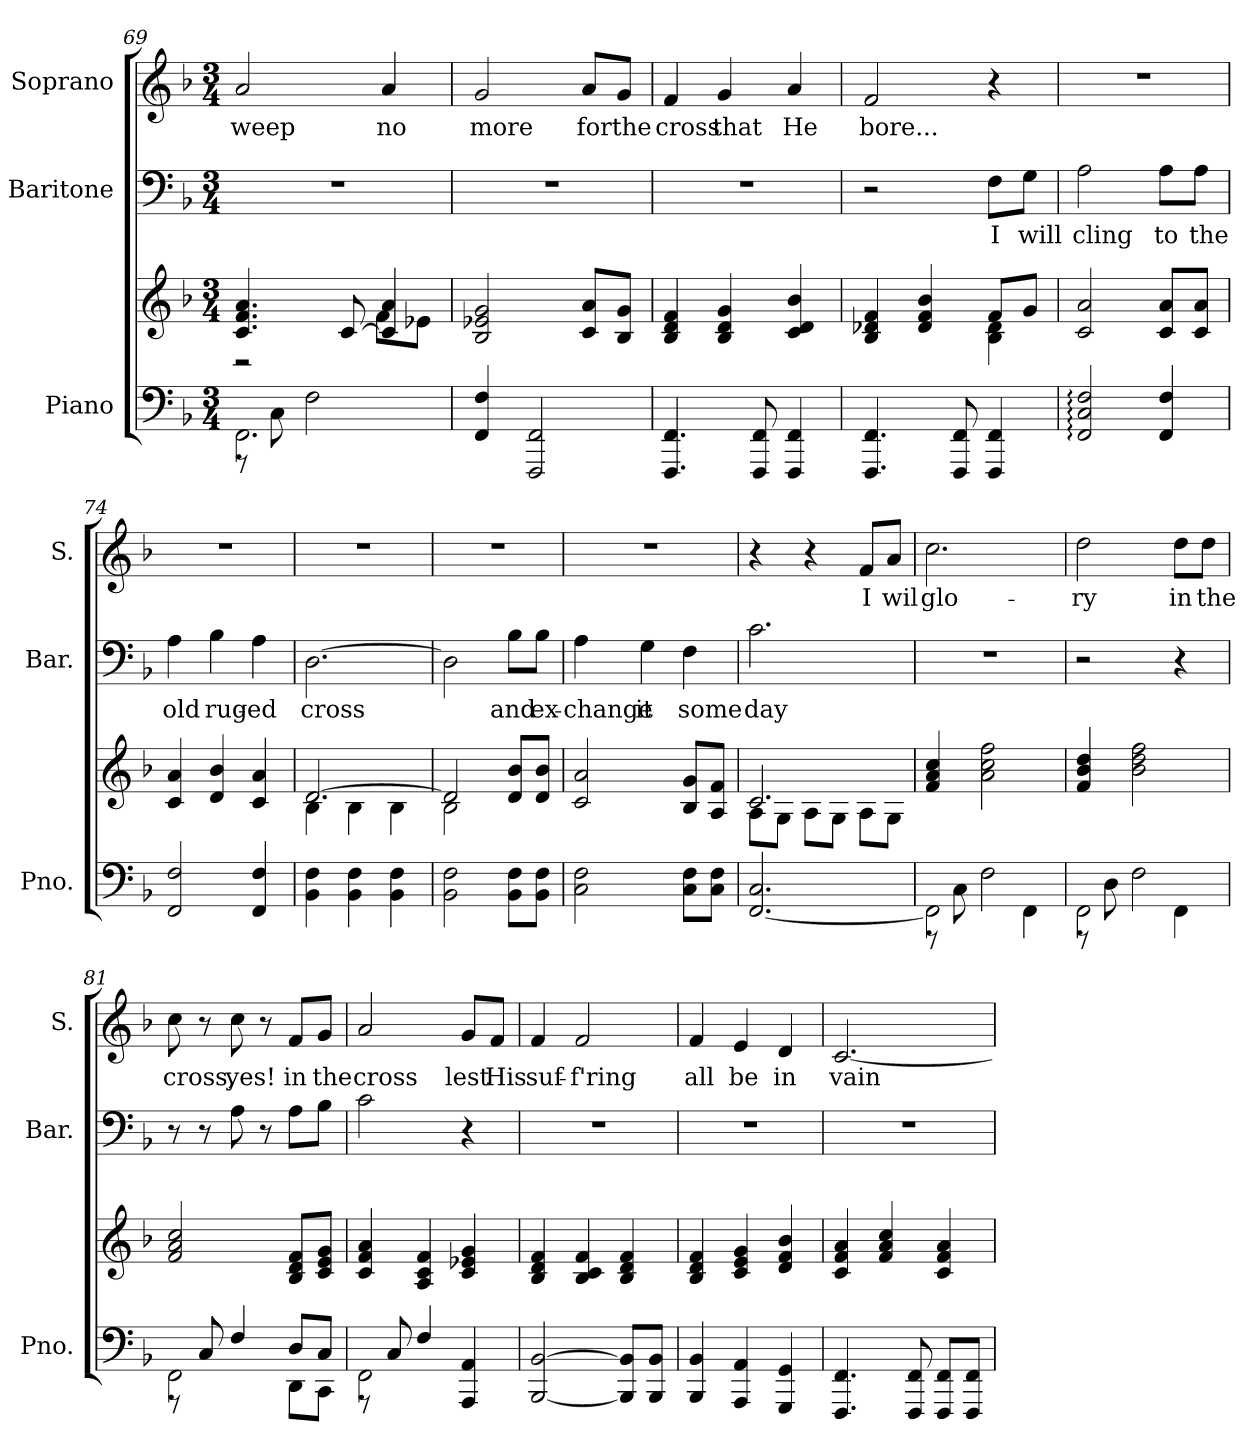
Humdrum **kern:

**kern	**kern	**kern	**text	**kern	**text
*part3	*part3	*part2	*part2	*part1	*part1
*staff4	*staff3	*staff2	*staff2	*staff1	*staff1
*I"Piano	*	*I"Baritone	*	*I"Soprano	*
*I'Pno.	*	*I'Bar.	*	*I'S.	*
*clefF4	*clefG2	*clefF4	*	*clefG2	*
*k[b-]	*k[b-]	*k[b-]	*	*k[b-]	*
*F:	*F:	*F:	*	*F:	*
*M3/4	*M3/4	*M3/4	*	*M3/4	*
=69	=69	=69	=69	=69	=69
*^	*^	*	*	*	*
2.FF\	8r	4.c/ 4.f/ 4.a/	2r	2.r	.	2a/	weep
.	8C\	.	.	.	.	.	.
.	2F\	.	.	.	.	.	.
.	.	[8c/	.	.	.	.	.
.	.	4c/] 4a/	8f\L	.	.	4a/	no
.	.	.	8e-X\J	.	.	.	.
*v	*v	*	*	*	*	*	*
*	*v	*v	*	*	*	*
=70	=70	=70	=70	=70	=70
4FF/ 4F/	2B-/ 2e-X/ 2g/	2.r	.	2g/	more
2FFF/ 2FF/	.	.	.	.	.
.	8c/ 8a/L	.	.	8a/L	for
.	8B-/ 8g/J	.	.	8g/J	the
!!LO:PB:g=z
=71	=71	=71	=71	=71	=71
4.FFF/ 4.FF/	4B-/ 4d/ 4f/	2.r	.	4f/	cross
.	4B-/ 4d/ 4g/	.	.	4g/	that
8FFF/ 8FF/	.	.	.	.	.
4FFF/ 4FF/	4c/ 4d/ 4b-/	.	.	4a/	He
=72	=72	=72	=72	=72	=72
*	*^	*	*	*	*
4.FFF/ 4.FF/	4B-/ 4d-X/ 4f/	2ryy	2r	.	2f/	bore...
.	4d-/ 4f/ 4b-/	.	.	.	.	.
8FFF/ 8FF/	.	.	.	.	.	.
4FFF/ 4FF/	4B-\ 4d-\	8f/L	8F\L	I	4r	.
.	.	8g/J	8G\J	will	.	.
*	*v	*v	*	*	*	*
=73	=73	=73	=73	=73	=73
2FF/: 2C/: 2F/:	2c/ 2a/	2A\	cling	2.r	.
4FF/ 4F/	8c/ 8a/L	8A\L	to	.	.
.	8c/ 8a/J	8A\J	the	.	.
=74	=74	=74	=74	=74	=74
2FF/ 2F/	4c/ 4a/	4A\	old	2.r	.
.	4d/ 4b-/	4B-\	rug-	.	.
4FF/ 4F/	4c/ 4a/	4A\	-ed	.	.
=75	=75	=75	=75	=75	=75
*	*^	*	*	*	*
4BB-\ 4F\	[2.d/	4B-\	[2.D\	cross	2.r	.
4BB-\ 4F\	.	4B-\	.	.	.	.
4BB-\ 4F\	.	4B-\	.	.	.	.
=76	=76	=76	=76	=76	=76	=76
2BB-\ 2F\	2d/]	2B-\	2D\]	.	2.r	.
8BB-\ 8F\L	8d/ 8b-/L	4ryy	8B-\L	and	.	.
8BB-\ 8F\J	8d/ 8b-/J	.	8B-\J	ex-	.	.
*	*v	*v	*	*	*	*
!!LO:LB:g=z
=77	=77	=77	=77	=77	=77
2C\ 2F\	2c/ 2a/	4A\	-change	2.r	.
.	.	4G\	it	.	.
8C\ 8F\L	8B-/ 8g/L	4F\	some	.	.
8C\ 8F\J	8A/ 8f/J	.	.	.	.
=78	=78	=78	=78	=78	=78
*	*^	*	*	*	*
[2.FF/ 2.C/	2.c/	8A\L	2.c\	day	4r	.
.	.	8G\J	.	.	.	.
.	.	8A\L	.	.	4r	.
.	.	8G\J	.	.	.	.
.	.	8A\L	.	.	8f/L	I
.	.	8G\J	.	.	8a/J	wil
*	*v	*v	*	*	*	*
=79	=79	=79	=79	=79	=79
*^	*	*	*	*	*
2FF\]	8r	4f/ 4a/ 4cc/	2.r	.	2.cc\	glo-
.	8C\	.	.	.	.	.
.	2F\	2a\ 2cc\ 2ff\	.	.	.	.
4FF\	.	.	.	.	.	.
=80	=80	=80	=80	=80	=80	=80
2FF\	8r	4f/ 4b-/ 4dd/	2r	.	2dd\	-ry
.	8D\	.	.	.	.	.
.	2F\	2b-\ 2dd\ 2ff\	.	.	.	.
4FF\	.	.	4r	.	8dd\L	in
.	.	.	.	.	8dd\J	the
=81	=81	=81	=81	=81	=81	=81
2FF\	8r	2f/ 2a/ 2cc/	8r	.	8cc\	cross,
.	8C/	.	8r	.	8r	.
.	4F/	.	8A\	.	8cc\	yes!
.	.	.	8r	.	8r	.
8DD\L	8D/L	8B-/ 8d/ 8f/L	8A\L	.	8f/L	in
8CC\J	8C/J	8c/ 8e/ 8g/J	8B-\J	.	8g/J	the
!!LO:LB:g=z
=82	=82	=82	=82	=82	=82	=82
2FF\	8r	4c/ 4f/ 4a/	2c\	.	2a/	cross
.	8C/	.	.	.	.	.
.	4F/	4A/ 4c/ 4f/	.	.	.	.
4AAA/ 4AA/	4ryy	4c/ 4e-X/ 4g/	4r	.	8g/L	lest
.	.	.	.	.	8f/J	His
*v	*v	*	*	*	*	*
=83	=83	=83	=83	=83	=83
[2BBB-/ [2BB-/	4B-/ 4d/ 4f/	2.r	.	4f/	suf-
.	4B-/ 4c/ 4f/	.	.	2f/	-f'ring
8BBB-/] 8BB-/]L	4B-/ 4d/ 4f/	.	.	.	.
8BBB-/ 8BB-/J	.	.	.	.	.
=84	=84	=84	=84	=84	=84
4BBB-/ 4BB-/	4B-/ 4d/ 4f/	2.r	.	4f/	all
4AAA/ 4AA/	4c/ 4e/ 4g/	.	.	4e/	be
4GGG/ 4GG/	4d/ 4f/ 4b-/	.	.	4d/	in
=85	=85	=85	=85	=85	=85
4.FFF/ 4.FF/	4c/ 4f/ 4a/	2.r	.	[2.c/	vain
.	4f/ 4a/ 4cc/	.	.	.	.
8FFF/ 8FF/	.	.	.	.	.
8FFF/ 8FF/L	4c/ 4f/ 4a/	.	.	.	.
8FFF/ 8FF/J	.	.	.	.	.
=	=	=	=	=	=
*-	*-	*-	*-	*-	*-
